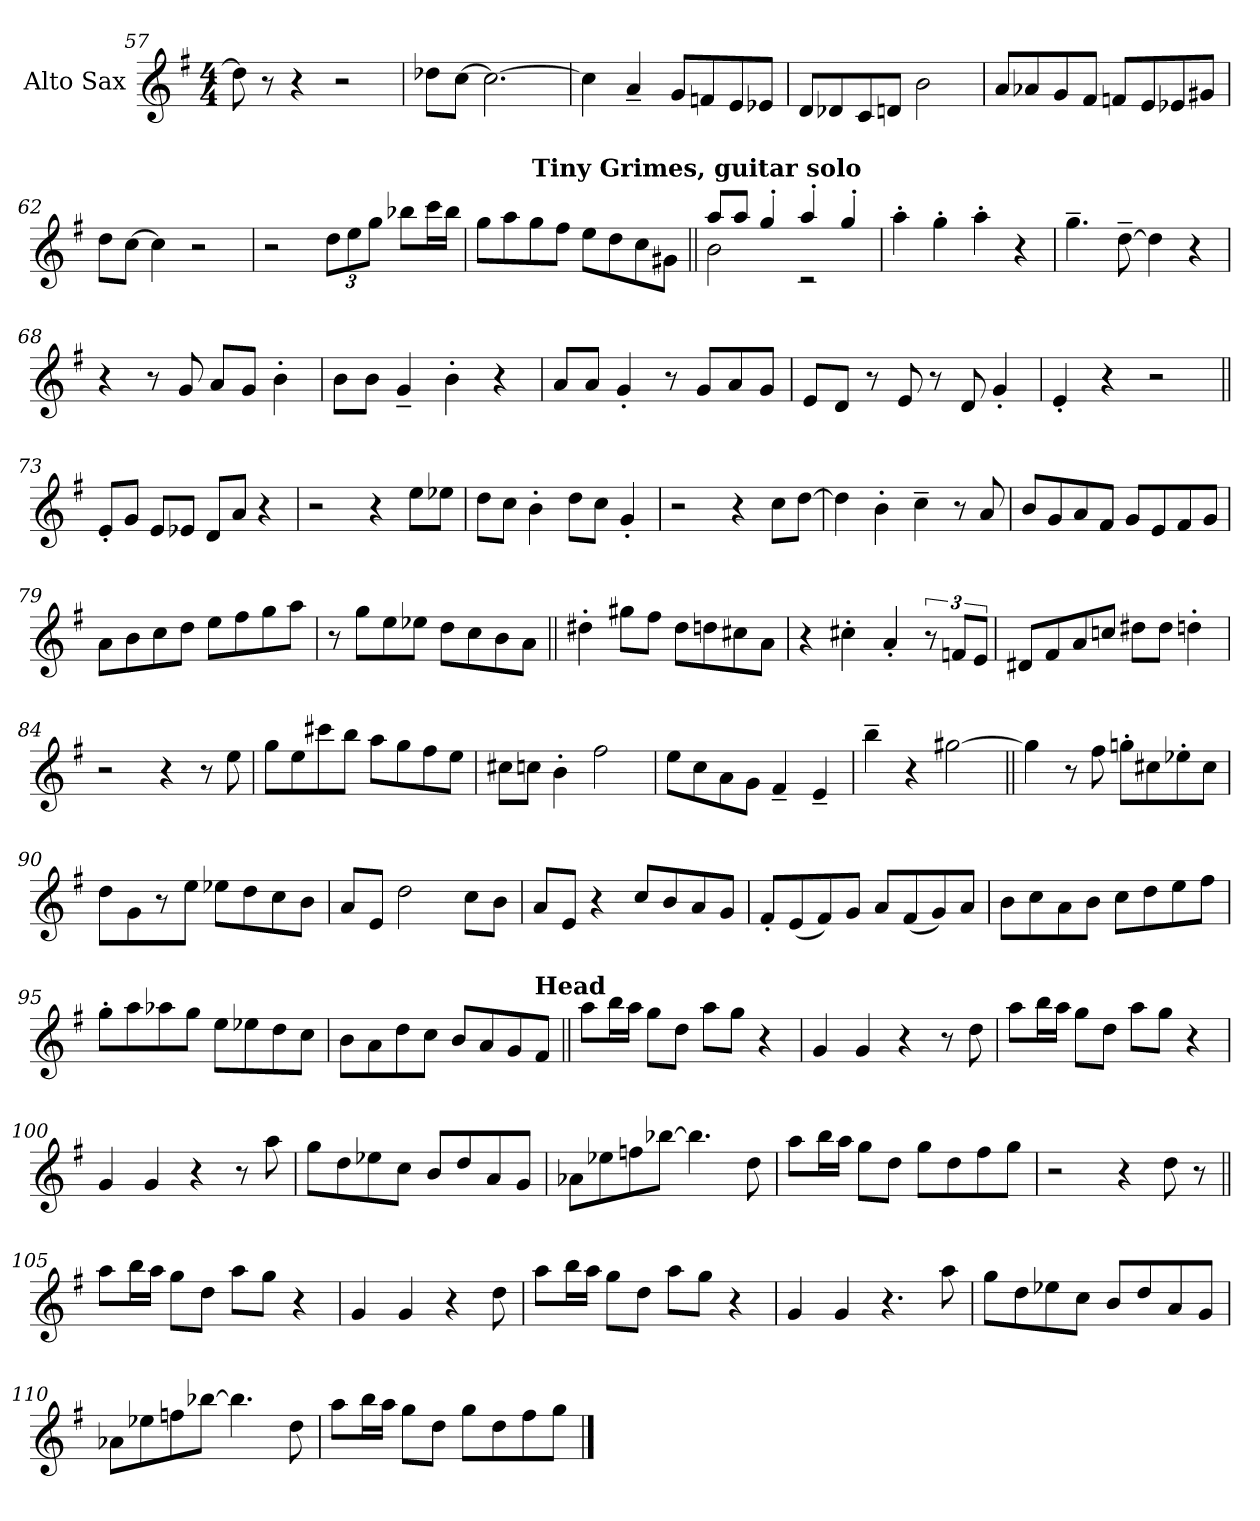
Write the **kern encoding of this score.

**kern
*part1
*staff1
*I"Alto Sax
*clefG2
*ITrd5c9
*k[b-e-]
*B-:
*M4/4
=57
8f\]
8r
4r
2r
=58
8f-X\L
[<8e-\J
2.e-\_
=59
4e-\]
4c~</
8B-/L
8A-X/
8G/
8G-X/J
!!LO:LB:g=z
=60
8F/L
8F-X/
8E-/
8Fn/J
2d\
=61
8c/L
8c-X/
8B-/
8A/J
8A-X/L
8G/
8G-X/
8Bn/J
=62
8f\L
[8e-\J
4e-\]
2r
=63
2r
12f\L
12g\
12b-\J
8dd-X\L
16ee-\L
16dd-\JJ
=64
8b-\L
8cc\
8b-\
8a\J
8g\L
8f\
8e-\
8Bn\J
!!LO:PB:g=z
!!LO:REH:place=s1:a:B:enc=none:fs=12.6:t=Tiny Grimes, guitar solo
=65||
*^
8cc/L	2d\
8cc/J	.
4b-'>/	.
4cc'>/	2rc
4b-'>/	.
*v	*v
=66
4cc'>\
4b-'>\
4cc'>\
4r
=67
4.b-~>\
[8f~>\
4f\]
4r
=68
4r
8r
8B-/
8c/L
8B-/J
4d'>\
=69
8d\L
8d\J
4B-~</
4d'>\
4r
=70
8c/L
8c/J
4B-'</
8r
8B-/L
8c/
8B-/J
!!LO:LB:g=z
=71
8G/L
8F/J
8r
8G/
8r
8F/
4B-'</
=72
4G'</
4r
2r
=73||
8G'</L
8B-/J
8G/L
8G-X/J
8F/L
8c/J
4r
=74
2r
4r
8g\L
8g-X\J
=75
8f\L
8e-\J
4d'>\
8f\L
8e-\J
4B-'</
=76
2r
4r
8e-\L
[8f\J
!!LO:LB:g=z
=77
4f\]
4d'>\
4e-~>\
8r
8c/
=78
8d/L
8B-/
8c/
8A/J
8B-/L
8G/
8A/
8B-/J
=79
8c\L
8d\
8e-\
8f\J
8g\L
8a\
8b-\
8cc\J
=80
8r
8b-\L
8g\
8g-X\J
8f\L
8e-\
8d\
8c\J
=81||
4f#X'>\
8bn\L
8a\J
8f#\L
8fn\
8en\
8c\J
!!LO:LB:g=z
=82
4r
4en'>\
4c'</
12r
12A-X/L
12G/J
=83
8F#X/L
8A/
8c/
8e-X/J
8f#X\L
8f#\J
4fn'>\
=84
2r
4r
8r
8g\
=85
8b-\L
8g\
8een\
8dd\J
8cc\L
8b-\
8a\
8g\J
=86
8en\L
8e-X\J
4d'>\
2a\
!!LO:LB:g=z
=87
8g\L
8e-\
8c\
8B-\J
4A~</
4G~</
=88
4dd~>\
4r
[2bn\
=89||
4b\]
8r
8a\
8b-X'>\L
8en\
8g-X'>\
8e!\J
=90
8f\L
8B-\
8r
8g\J
8g-X\L
8f\
8e-\
8d\J
=91
8c/L
8G!/J
2f\
8e-\L
8d\J
!!LO:LB:g=z
=92
8c/L
8G!/J
4r
8e-/L
8d/
8c/
8B-/J
=93
8A'</L
(<8G/
8A/)
8B-/J
8c/L
(<8A/
8B-/)
8c/J
=94
8d\L
8e-\
8c\
8d\J
8e-\L
8f\
8g\
8a\J
=95
8b-'>\L
8cc\
8cc-X\
8b-\J
8g\L
8g-X\
8f\
8e-\J
=96
8d\L
8c\
8f\
8e-\J
8d/L
8c/
8B-/
8A/J
!!LO:LB:g=z
!!LO:REH:place=s1:a:B:enc=none:fs=12.6:t=Head
=97||
8cc\L
16dd\L
16cc\JJ
8b-\L
8f\J
8cc\L
8b-\J
4r
=98
4B-/
4B-/
4r
8r
8f\
=99
8cc\L
16dd\L
16cc\JJ
8b-\L
8f\J
8cc\L
8b-\J
4r
=100
4B-/
4B-/
4r
8r
8cc\
=101
8b-\L
8f\
8g-X\
8e-\J
8d/L
8f/
8c/
8B-/J
!!LO:LB:g=z
=102
8c-X\L
8g-X\
8a-X\
[8dd-X\J
4.dd-\]
8f\
=103
8cc\L
16dd\L
16cc\JJ
8b-\L
8f!\J
8b-\L
8f\
8a\
8b-\J
=104
2r
4r
8f\
8r
=105||
8cc\L
16dd\L
16cc\JJ
8b-\L
8f\J
8cc\L
8b-\J
4r
=106
4B-/
4B-/
4r
8f\
!!LO:LB:g=z
=107
8cc\L
16dd\L
16cc\JJ
8b-\L
8f\J
8cc\L
8b-\J
4r
=108
4B-/
4B-/
4.r
8cc\
=109
8b-\L
8f\
8g-X\
8e-\J
8d/L
8f/
8c/
8B-/J
=110
8c-X\L
8g-X\
8a-X\
[8dd-X\J
4.dd-\]
8f\
=111
8cc\L
16dd\L
16cc\JJ
8b-\L
8f!\J
8b-\L
8f\
8a\
8b-\J
==
*-
